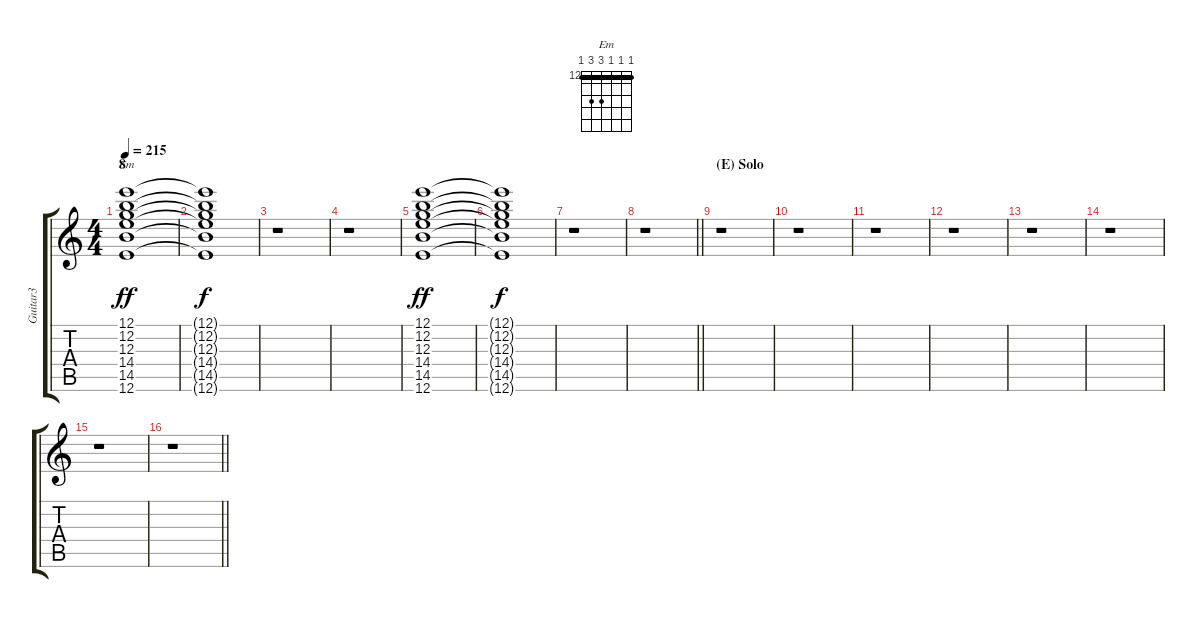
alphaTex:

\track ("Guitar3" "Guitar3") {instrument acousticguitarsteel}
\staff {score tabs}
\tuning (E4 B3 G3 D3 A2 E2) {hide}
\chord ("Em" 12 12 12 14 14 12) {firstfret 12 barre 12}
\ts (4 4)
\section ("" "8")
\tempo 215
\clef g2
\ks c
(12.1 12.2 12.3 14.4 14.5 12.6).1{ch "Em" dy ff} |
(12.1{t} 12.2{t} 12.3{t} 14.4{t} 14.5{t} 12.6{t}).1{dy f} |
r.1 |
r.1 |
(12.1 12.2 12.3 14.4 14.5 12.6).1{dy ff} |
(12.1{t} 12.2{t} 12.3{t} 14.4{t} 14.5{t} 12.6{t}).1{dy f} |
r.1 |
\barLineRight lightlight
r.1 |
\section ("" "(E) Solo")
r.1 |
r.1 |
r.1 |
r.1 |
r.1 |
r.1 |
r.1 |
\barLineRight lightlight
r.1
